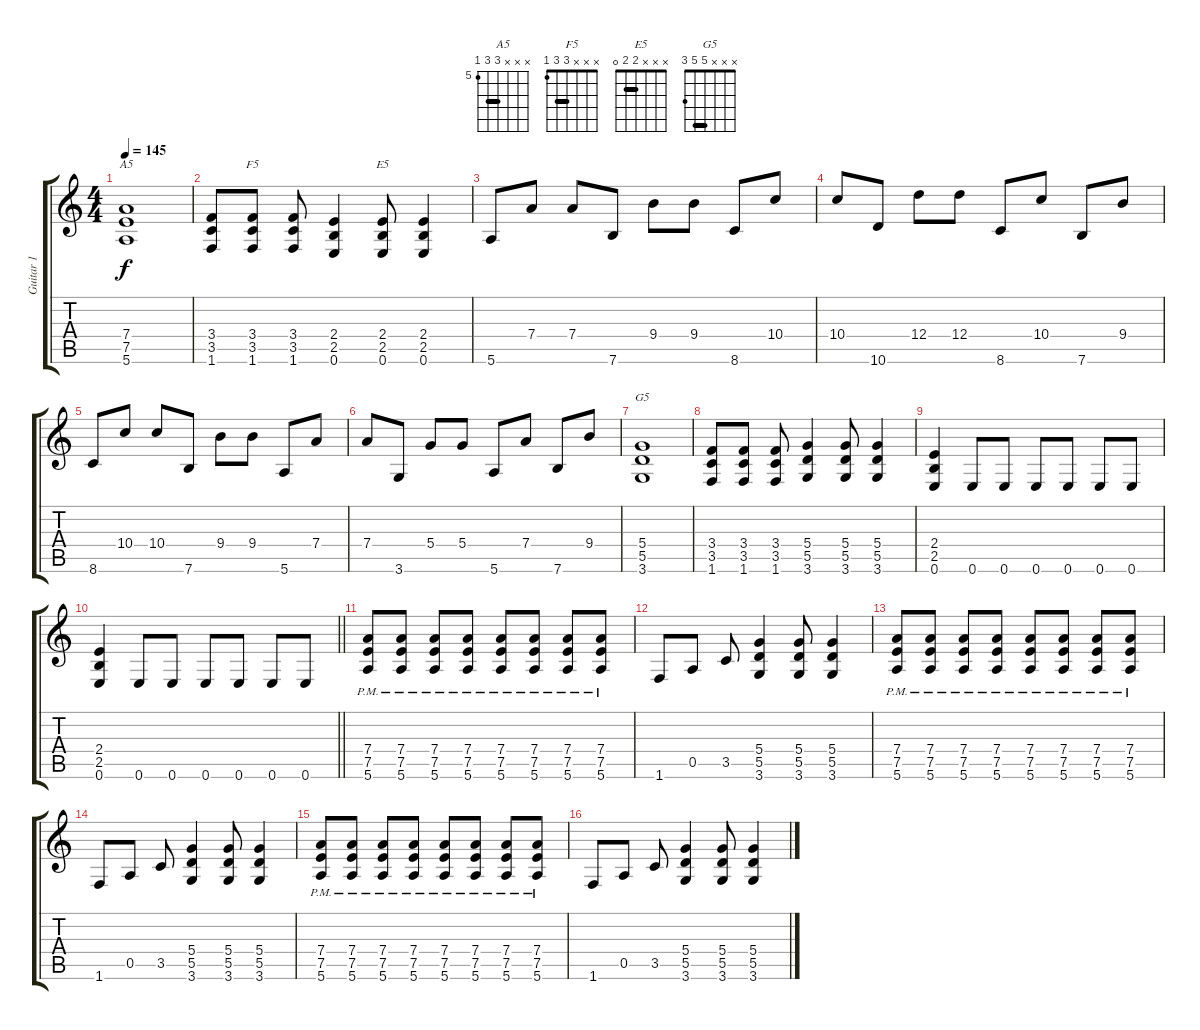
\track ("Guitar 1" "Guitar 1") {instrument electricguitarclean}
\staff {score tabs}
\tuning (E4 B3 G3 D3 A2 E2) {hide}
\chord ("A5" x x x 7 7 5) {firstfret 5 barre 7}
\chord ("F5" x x x 3 3 1) {barre 3}
\chord ("E5" x x x 2 2 0) {barre 2}
\chord ("G5" x x x 5 5 3) {barre 5}
\ts (4 4)
\tempo 145
\clef g2
\ks c
(7.4 7.5 5.6).1{ch "A5" dy f} |
(3.4 3.5 1.6).8 (3.4 3.5 1.6).8{ch "F5"} (3.4 3.5 1.6).8 (2.4 2.5 0.6).4 (2.4 2.5 0.6).8{ch "E5"} (2.4 2.5 0.6).4 |
5.6.8 7.4.8 7.4.8 7.6.8 9.4.8 9.4.8 8.6.8 10.4.8 |
10.4.8 10.6.8 12.4.8 12.4.8 8.6.8 10.4.8 7.6.8 9.4.8 |
8.6.8 10.4.8 10.4.8 7.6.8 9.4.8 9.4.8 5.6.8 7.4.8 |
7.4.8 3.6.8 5.4.8 5.4.8 5.6.8 7.4.8 7.6.8 9.4.8 |
(5.4 5.5 3.6).1{ch "G5"} |
(3.4 3.5 1.6).8 (3.4 3.5 1.6).8 (3.4 3.5 1.6).8 (5.4 5.5 3.6).4 (5.4 5.5 3.6).8 (5.4 5.5 3.6).4 |
(2.4 2.5 0.6).4 0.6.8 0.6.8 0.6.8 0.6.8 0.6.8 0.6.8 |
\barLineRight lightlight
(2.4 2.5 0.6).4 0.6.8 0.6.8 0.6.8 0.6.8 0.6.8 0.6.8 |
(7.4 7.5{pm} 5.6{pm}).8 (7.4 7.5{pm} 5.6{pm}).8 (7.4 7.5{pm} 5.6{pm}).8 (7.4 7.5{pm} 5.6{pm}).8 (7.4 7.5{pm} 5.6{pm}).8 (7.4 7.5{pm} 5.6{pm}).8 (7.4 7.5{pm} 5.6{pm}).8 (7.4 7.5{pm} 5.6{pm}).8 |
1.6.8 0.5.8 3.5.8 (5.4 5.5 3.6).4 (5.4 5.5 3.6).8 (5.4 5.5 3.6).4 |
(7.4 7.5{pm} 5.6{pm}).8 (7.4 7.5{pm} 5.6{pm}).8 (7.4 7.5{pm} 5.6{pm}).8 (7.4 7.5{pm} 5.6{pm}).8 (7.4 7.5{pm} 5.6{pm}).8 (7.4 7.5{pm} 5.6{pm}).8 (7.4 7.5{pm} 5.6{pm}).8 (7.4 7.5{pm} 5.6{pm}).8 |
1.6.8 0.5.8 3.5.8 (5.4 5.5 3.6).4 (5.4 5.5 3.6).8 (5.4 5.5 3.6).4 |
(7.4 7.5{pm} 5.6{pm}).8 (7.4 7.5{pm} 5.6{pm}).8 (7.4 7.5{pm} 5.6{pm}).8 (7.4 7.5{pm} 5.6{pm}).8 (7.4 7.5{pm} 5.6{pm}).8 (7.4 7.5{pm} 5.6{pm}).8 (7.4 7.5{pm} 5.6{pm}).8 (7.4 7.5{pm} 5.6{pm}).8 |
1.6.8 0.5.8 3.5.8 (5.4 5.5 3.6).4 (5.4 5.5 3.6).8 (5.4 5.5 3.6).4
